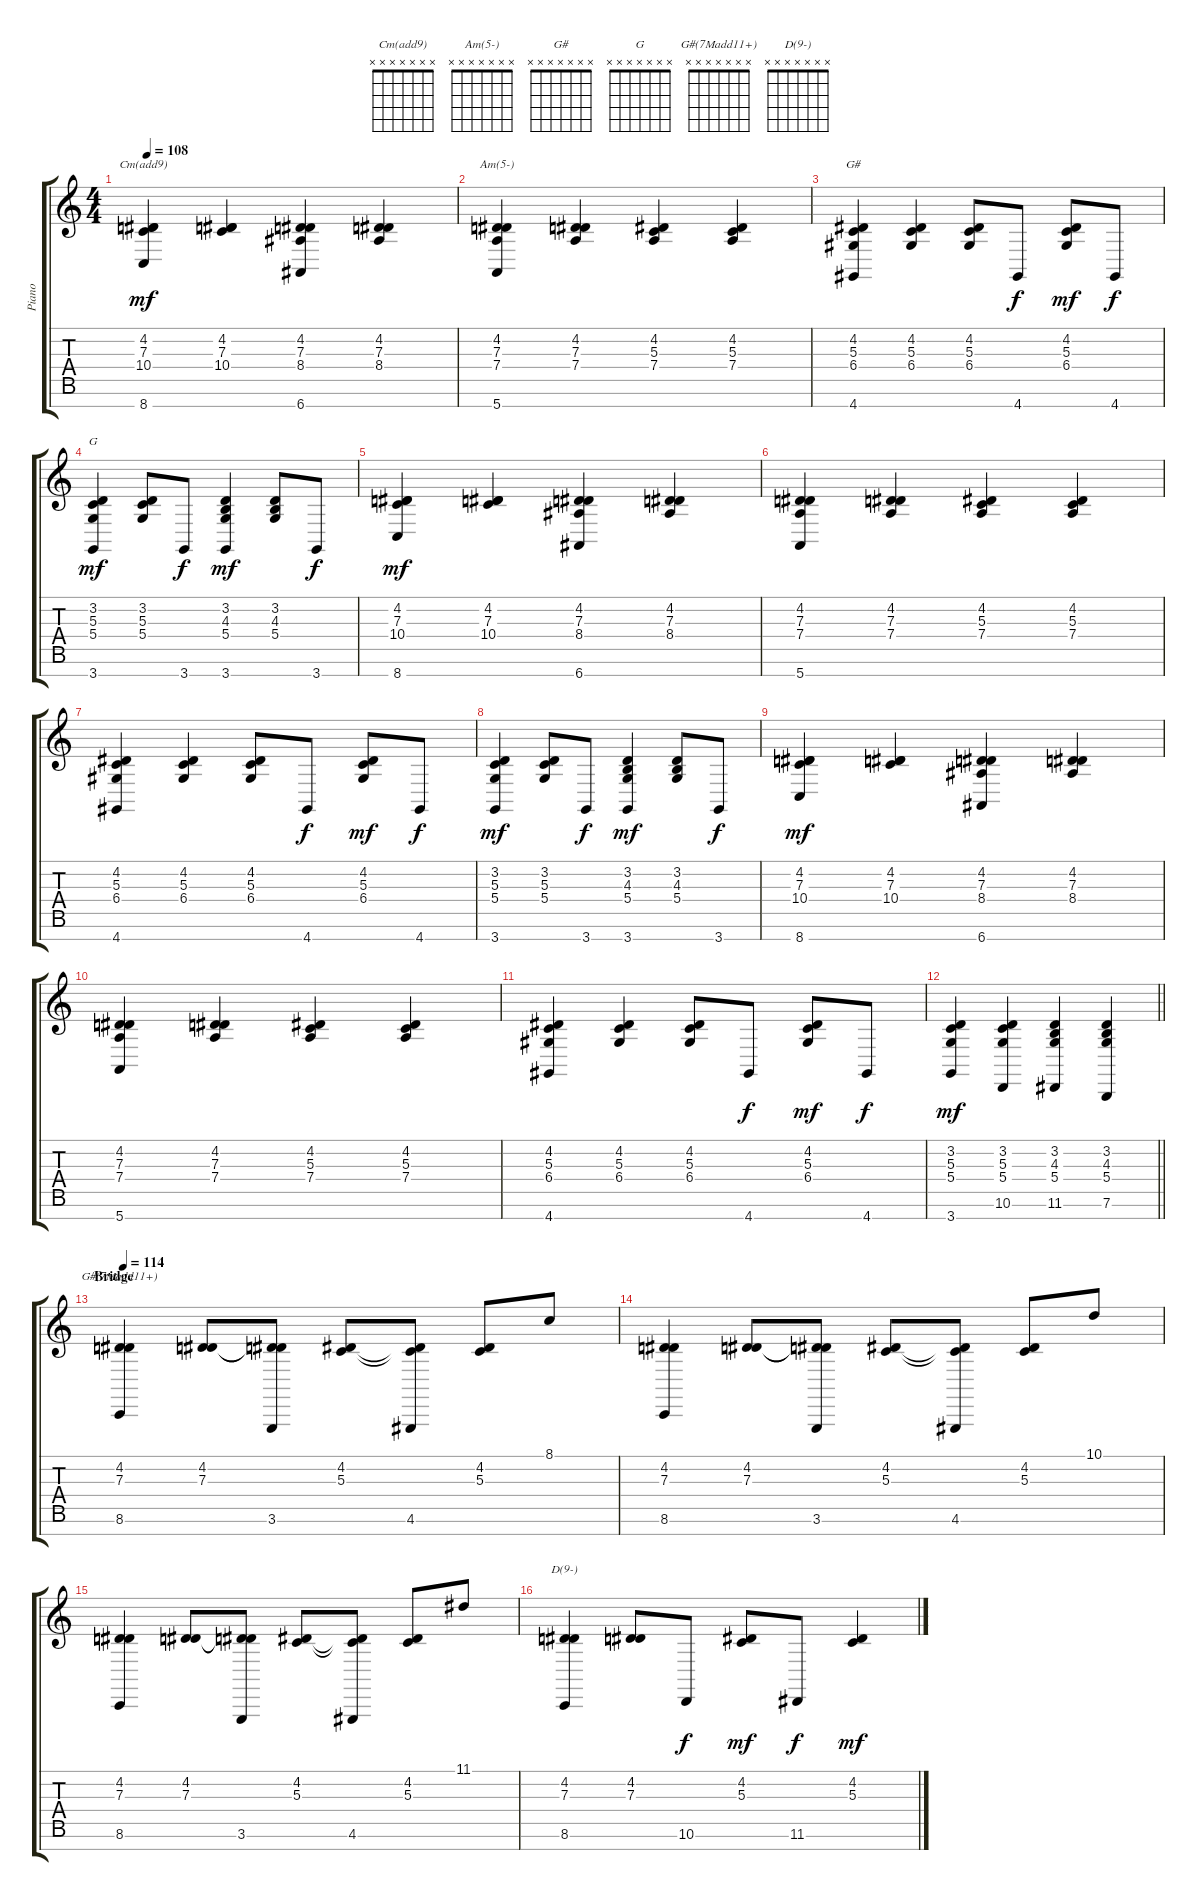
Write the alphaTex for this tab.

\track ("Piano" "Piano") {instrument acousticgrandpiano}
\staff {score tabs}
\tuning (E4 B3 G3 D3 A2 E1 E2) {hide}
\chord ("Cm(add9)" x x x x x x x)
\chord ("Am(5-)" x x x x x x x)
\chord ("G#" x x x x x x x)
\chord ("G" x x x x x x x)
\chord ("G#(7Madd11+)" x x x x x x x)
\chord ("D(9-)" x x x x x x x)
\ts (4 4)
\tempo 108
\clef g2
\ks c
(4.2 7.3 10.4 8.7).4{ch "Cm(add9)" dy mf} (4.2 7.3 10.4).4 (4.2 7.3 8.4 6.7).4 (4.2 7.3 8.4).4 |
(4.2 7.3 7.4 5.7).4{ch "Am(5-)"} (4.2 7.3 7.4).4 (4.2 5.3 7.4).4 (4.2 5.3 7.4).4 |
(4.2 5.3 6.4 4.7).4{ch "G#"} (4.2 5.3 6.4).4 (4.2 5.3 6.4).8 4.7.8{dy f} (4.2 5.3 6.4).8{dy mf} 4.7.8{dy f} |
(3.2 5.3 5.4 3.7).4{ch "G" dy mf} (3.2 5.3 5.4).8 3.7.8{dy f} (3.2 4.3 5.4 3.7).4{dy mf} (3.2 4.3 5.4).8 3.7.8{dy f} |
(4.2 7.3 10.4 8.7).4{dy mf} (4.2 7.3 10.4).4 (4.2 7.3 8.4 6.7).4 (4.2 7.3 8.4).4 |
(4.2 7.3 7.4 5.7).4 (4.2 7.3 7.4).4 (4.2 5.3 7.4).4 (4.2 5.3 7.4).4 |
(4.2 5.3 6.4 4.7).4 (4.2 5.3 6.4).4 (4.2 5.3 6.4).8 4.7.8{dy f} (4.2 5.3 6.4).8{dy mf} 4.7.8{dy f} |
(3.2 5.3 5.4 3.7).4{dy mf} (3.2 5.3 5.4).8 3.7.8{dy f} (3.2 4.3 5.4 3.7).4{dy mf} (3.2 4.3 5.4).8 3.7.8{dy f} |
(4.2 7.3 10.4 8.7).4{dy mf} (4.2 7.3 10.4).4 (4.2 7.3 8.4 6.7).4 (4.2 7.3 8.4).4 |
(4.2 7.3 7.4 5.7).4 (4.2 7.3 7.4).4 (4.2 5.3 7.4).4 (4.2 5.3 7.4).4 |
(4.2 5.3 6.4 4.7).4 (4.2 5.3 6.4).4 (4.2 5.3 6.4).8 4.7.8{dy f} (4.2 5.3 6.4).8{dy mf} 4.7.8{dy f} |
\barLineRight lightlight
(3.2 5.3 5.4 3.7).4{dy mf} (3.2 5.3 5.4 10.6).4 (3.2 4.3 5.4 11.6).4 (3.2 4.3 5.4 7.6).4 |
\section ("" "Bridge")
\tempo 114
(4.2 7.3 8.6).4{ch "G#(7Madd11+)"} (4.2 7.3).8 (4.2{t} 7.3{t} 3.6).8 (4.2 5.3).8 (4.2{t} 5.3{t} 4.6).8 (4.2 5.3).8 8.1.8 |
(4.2 7.3 8.6).4 (4.2 7.3).8 (4.2{t} 7.3{t} 3.6).8 (4.2 5.3).8 (4.2{t} 5.3{t} 4.6).8 (4.2 5.3).8 10.1.8 |
(4.2 7.3 8.6).4 (4.2 7.3).8 (4.2{t} 7.3{t} 3.6).8 (4.2 5.3).8 (4.2{t} 5.3{t} 4.6).8 (4.2 5.3).8 11.1.8 |
(4.2 7.3 8.6).4{ch "D(9-)"} (4.2 7.3).8 10.6.8{dy f} (4.2 5.3).8{dy mf} 11.6.8{dy f} (4.2 5.3).4{dy mf}
